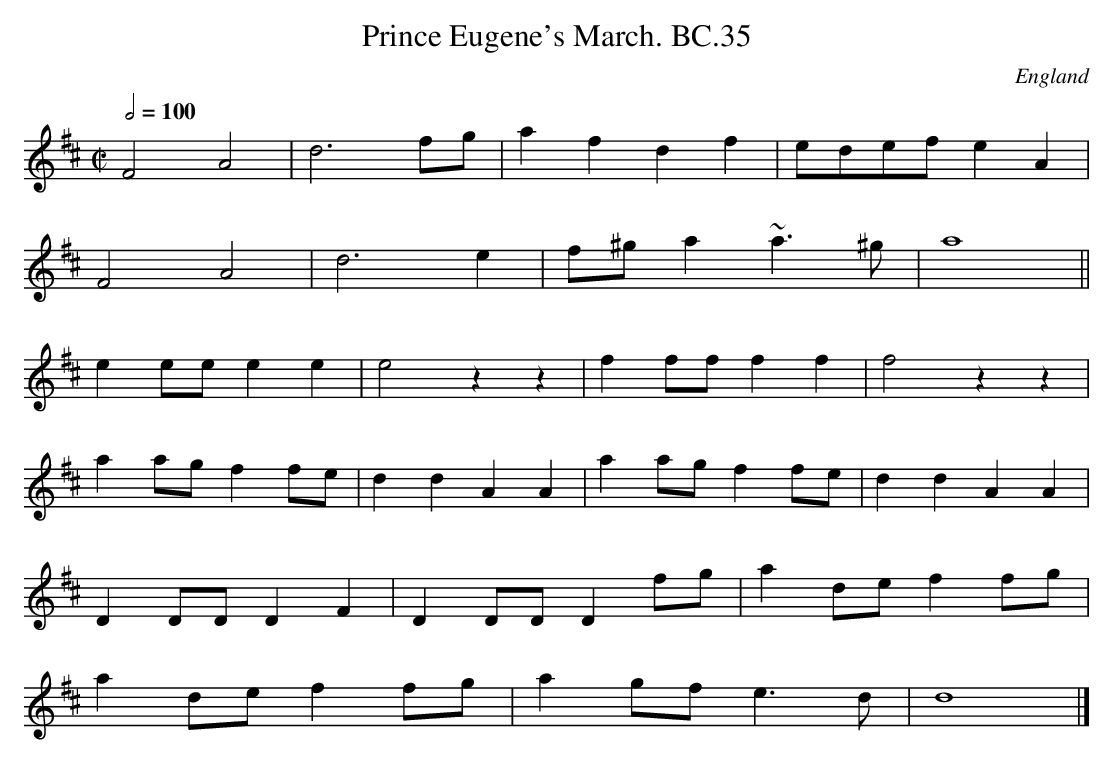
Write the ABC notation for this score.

X:1
T:Prince Eugene's March. BC.35
L:1/4
M:C|
O:England
Q:1/2=100
K:D
F2 A2|d3 f/g/|a f d f|e/d/e/f/ e A|!
F2 A2|d3 e|f/^g/ a ~ a>^g|a4||!
e e/e/ e e|e2 z z|f f/f/ f f|f2 z z|!
a a/g/ f f/e/|d d A A|aa/g/ f f/e/|d d A A|!
D D/D/ D F|D D/D/ D f/g/|a d/e/ f f/g/|!
a d/e/ f f/g/|a g/f/ e>d|d4|]
